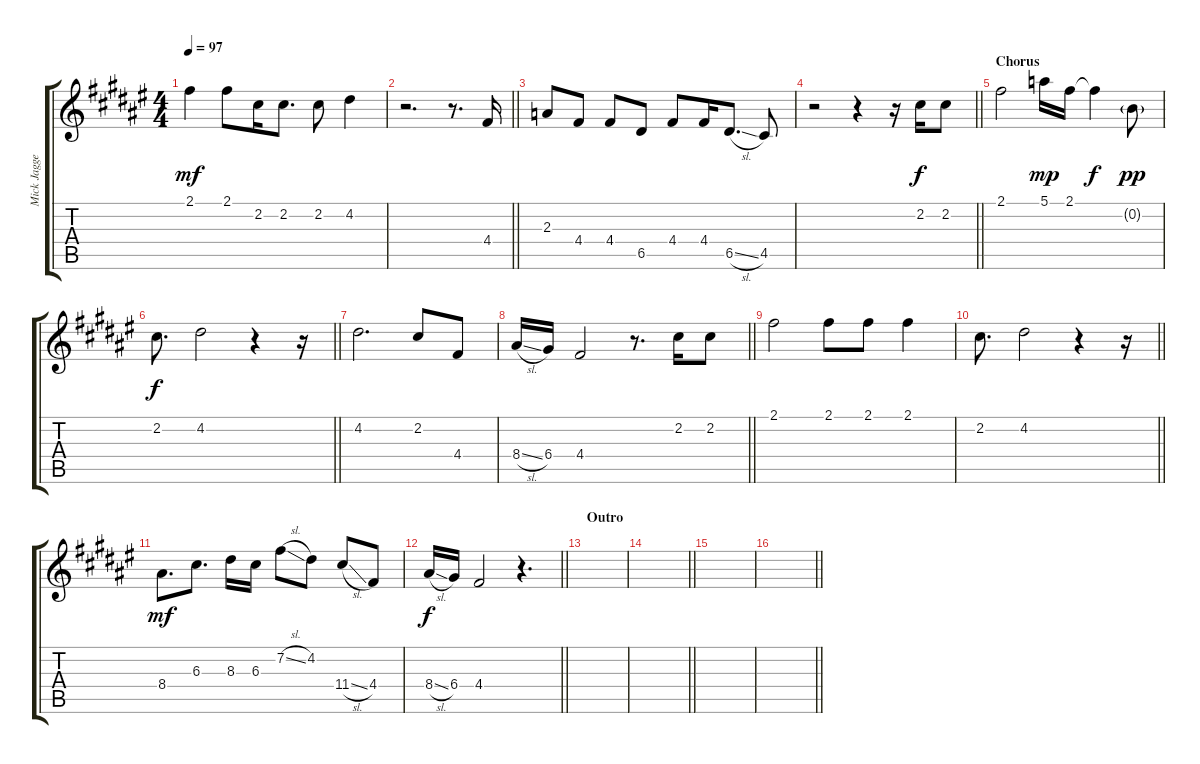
\track ("Mick Jagger" "Mick Jagge") {instrument acousticguitarsteel}
\staff {score tabs}
\tuning (E4 B3 G3 D3 A2 E2) {hide}
\ts (4 4)
\tempo 97
\clef g2
\ks f#
2.1.4{dy mf} 2.1.8 2.2.16 2.2.8{d} 2.2.8 4.2.4 |
\barLineRight lightlight
r.2{d} r.8{d} 4.4.16 |
2.3.8 4.4.8 4.4.8 6.5.8 4.4.8 4.4.16 6.5{sl}.8{d} 4.5.8 |
\barLineRight lightlight
r.2 r.4 r.16 2.2.16{dy f} 2.2.8 |
\section ("" "Chorus")
2.1.2 5.1.16{dy mp} 2.1.16 2.1{t}.4{dy f} 0.2{g}.8{dy pp} |
\barLineRight lightlight
2.2.8{d dy f} 4.2.2 r.4 r.16 |
4.2.2{d} 2.2.8 4.4.8 |
\barLineRight lightlight
8.4{sl}.16 6.4.16 4.4.2 r.8{d} 2.2.16 2.2.8 |
2.1.2 2.1.8 2.1.8 2.1.4 |
\barLineRight lightlight
2.2.8{d} 4.2.2 r.4 r.16 |
8.4.8{d dy mf} 6.3.8{d} 8.3.16 6.3.16 7.2{sl}.8 4.2.8 11.4{sl}.8 4.4.8 |
\barLineRight lightlight
8.4{sl}.16{dy f} 6.4.16 4.4.2 r.4{d} |
\section ("" "Outro")
|
\barLineRight lightlight
|
|
\barLineRight lightlight
